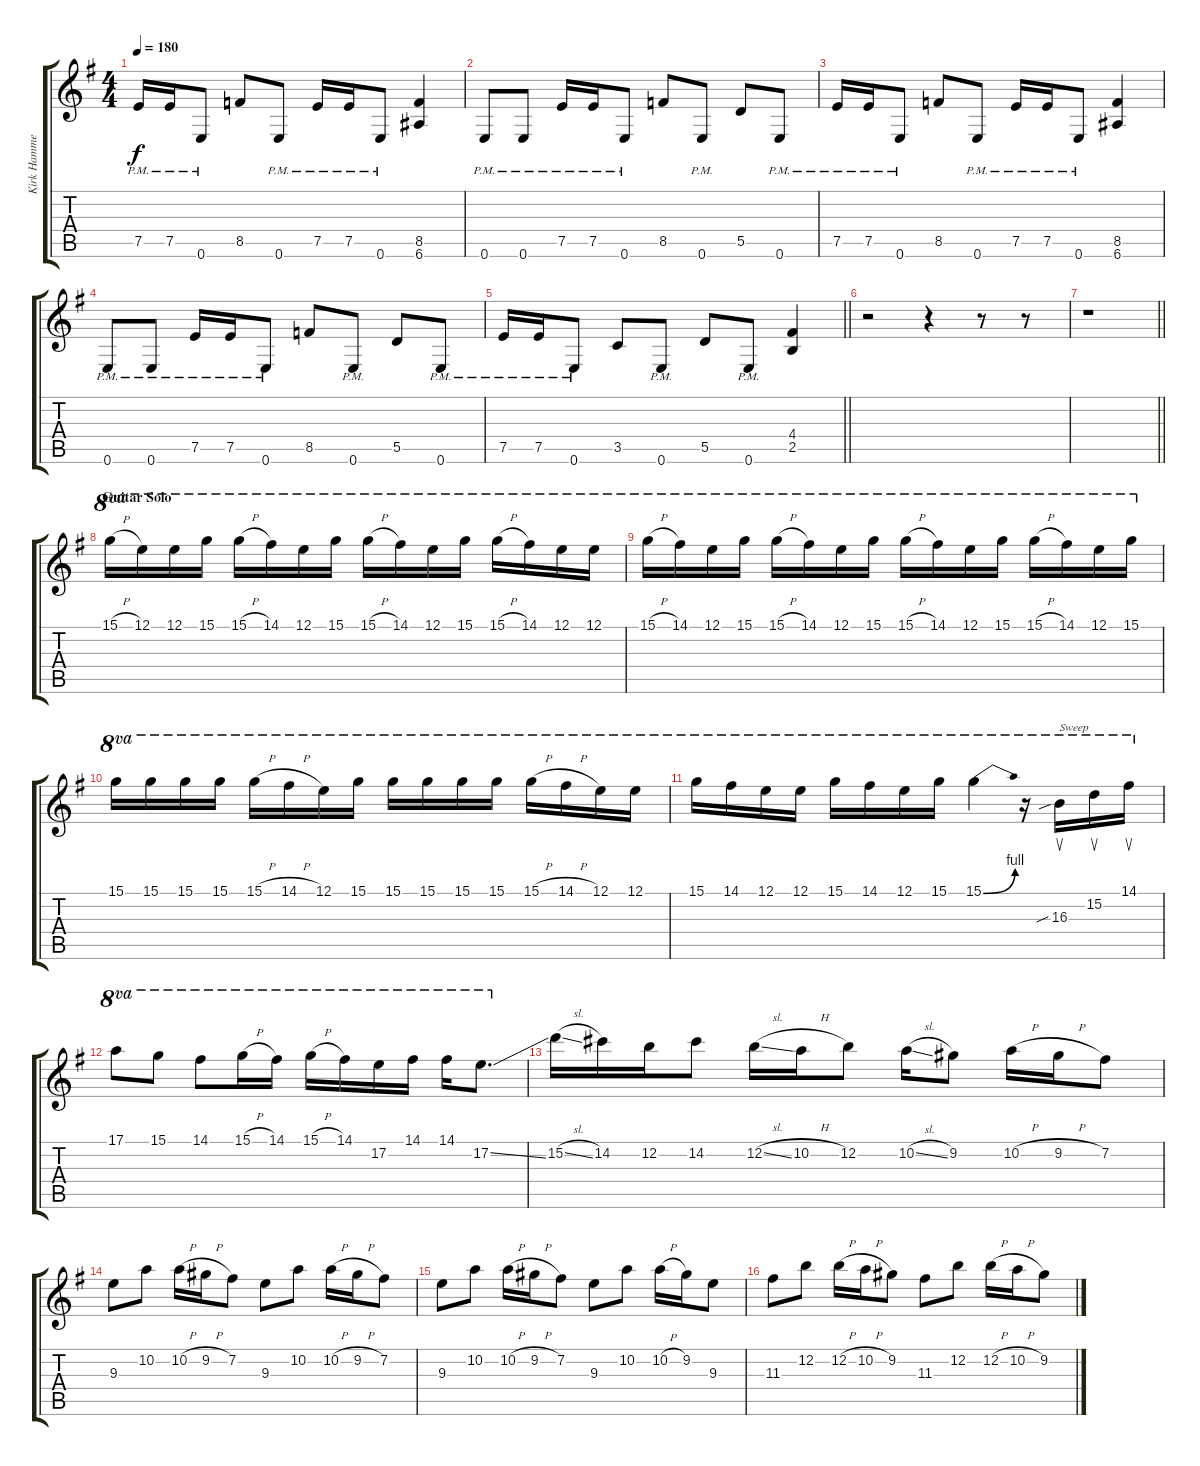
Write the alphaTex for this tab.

\track ("Kirk Hammett" "Kirk Hamme") {instrument distortionguitar}
\staff {score tabs}
\tuning (E4 B3 G3 D3 A2 E2) {hide}
\ts (4 4)
\tempo 180
\clef g2
\ks eminor
7.5{pm}.16{dy f} 7.5{pm}.16 0.6{pm}.8 8.5.8 0.6{pm}.8 7.5{pm}.16 7.5{pm}.16 0.6{pm}.8 (8.5 6.6).4 |
0.6{pm}.8 0.6{pm}.8 7.5{pm}.16 7.5{pm}.16 0.6{pm}.8 8.5.8 0.6{pm}.8 5.5.8 0.6{pm}.8 |
7.5{pm}.16 7.5{pm}.16 0.6{pm}.8 8.5.8 0.6{pm}.8 7.5{pm}.16 7.5{pm}.16 0.6{pm}.8 (8.5 6.6).4 |
0.6{pm}.8 0.6{pm}.8 7.5{pm}.16 7.5{pm}.16 0.6{pm}.8 8.5.8 0.6{pm}.8 5.5.8 0.6{pm}.8 |
\barLineRight lightlight
7.5{pm}.16 7.5{pm}.16 0.6{pm}.8 3.5.8 0.6{pm}.8 5.5.8 0.6{pm}.8 (4.4 2.5).4 |
r.2 r.4 r.8 r.8 |
\barLineRight lightlight
r.1 |
\section ("" "Guitar Solo")
15.1{h}.16{ot 8va} 12.1.16{ot 8va} 12.1.16{ot 8va} 15.1.16{ot 8va} 15.1{h}.16{ot 8va} 14.1.16{ot 8va} 12.1.16{ot 8va} 15.1.16{ot 8va} 15.1{h}.16{ot 8va} 14.1.16{ot 8va} 12.1.16{ot 8va} 15.1.16{ot 8va} 15.1{h}.16{ot 8va} 14.1.16{ot 8va} 12.1.16{ot 8va} 12.1.16{ot 8va} |
15.1{h}.16{ot 8va} 14.1.16{ot 8va} 12.1.16{ot 8va} 15.1.16{ot 8va} 15.1{h}.16{ot 8va} 14.1.16{ot 8va} 12.1.16{ot 8va} 15.1.16{ot 8va} 15.1{h}.16{ot 8va} 14.1.16{ot 8va} 12.1.16{ot 8va} 15.1.16{ot 8va} 15.1{h}.16{ot 8va} 14.1.16{ot 8va} 12.1.16{ot 8va} 15.1.16{ot 8va} |
15.1.16{ot 8va} 15.1.16{ot 8va} 15.1.16{ot 8va} 15.1.16{ot 8va} 15.1{h}.16{ot 8va} 14.1{h}.16{ot 8va} 12.1.16{ot 8va} 15.1.16{ot 8va} 15.1.16{ot 8va} 15.1.16{ot 8va} 15.1.16{ot 8va} 15.1.16{ot 8va} 15.1{h}.16{ot 8va} 14.1{h}.16{ot 8va} 12.1.16{ot 8va} 12.1.16{ot 8va} |
15.1.16{ot 8va} 14.1.16{ot 8va} 12.1.16{ot 8va} 12.1.16{ot 8va} 15.1.16{ot 8va} 14.1.16{ot 8va} 12.1.16{ot 8va} 15.1.16{ot 8va} 15.1{be (bend 0 0 60 4)}.4{ot 8va} r.16{ot 8va} 16.3{sib}.16{su ot 8va txt "Sweep"} 15.2.16{su ot 8va} 14.1.16{su ot 8va} |
17.1.8{ot 8va} 15.1.8{ot 8va} 14.1.8{ot 8va} 15.1{h}.16{ot 8va} 14.1.16{ot 8va} 15.1{h}.16{ot 8va} 14.1.16{ot 8va} 17.2.16{ot 8va} 14.1.16{ot 8va} 14.1.16{ot 8va} 17.2{ss}.8{d ot 8va} |
15.2{sl}.16 14.2.16 12.2.16 14.2.8 12.2{sl}.16 10.2{h}.16 12.2.8 10.2{sl}.16 9.2.8 10.2{h}.16 9.2{h}.16 7.2.8 |
9.3.8 10.2.8 10.2{h}.16 9.2{h}.16 7.2.8 9.3.8 10.2.8 10.2{h}.16 9.2{h}.16 7.2.8 |
9.3.8 10.2.8 10.2{h}.16 9.2{h}.16 7.2.8 9.3.8 10.2.8 10.2{h}.16 9.2.16 9.3.8 |
11.3.8 12.2.8 12.2{h}.16 10.2{h}.16 9.2.8 11.3.8 12.2.8 12.2{h}.16 10.2{h}.16 9.2.8
